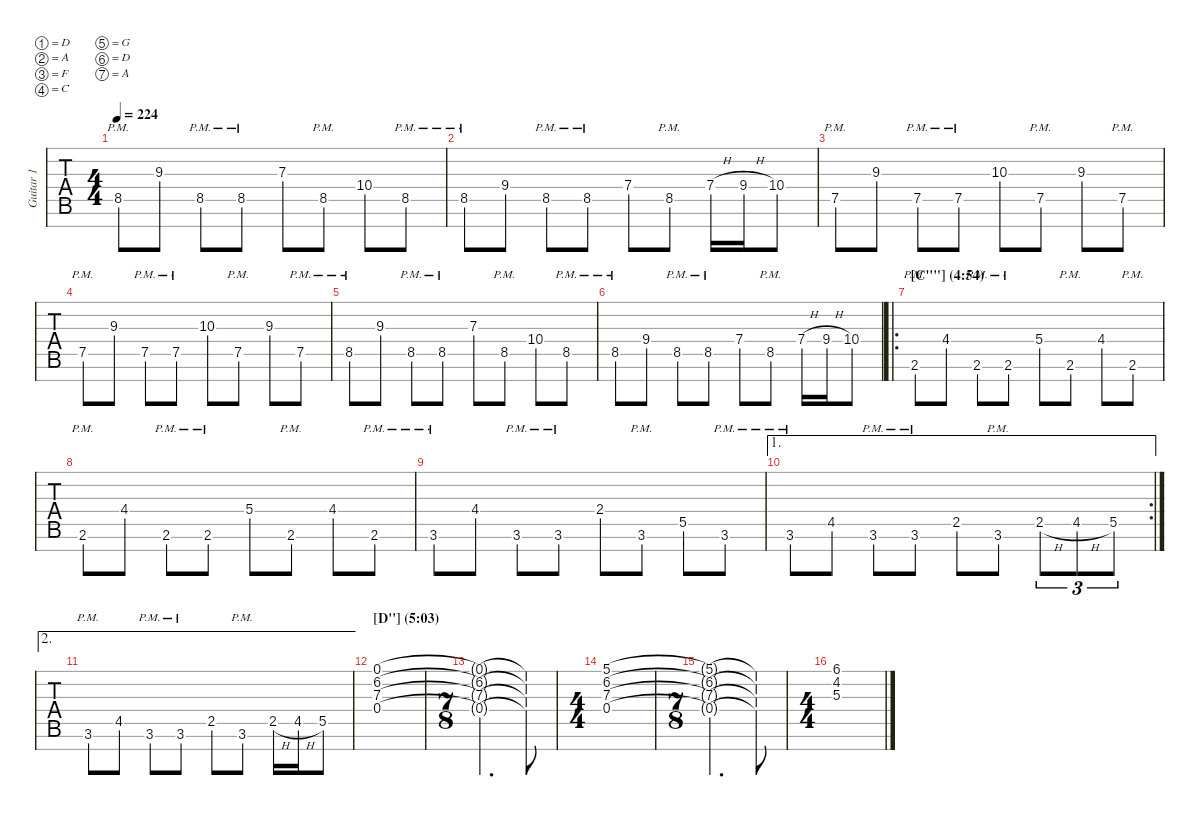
\defaultSystemsLayout 2
\hideDynamics
\bracketExtendMode nobrackets
\multiTrackTrackNamePolicy allsystems
\firstSystemTrackNameMode fullname
\otherSystemsTrackNameMode fullname
\otherSystemsTrackNameOrientation horizontal
\track ("Guitar 1" "Gtr. 1") {instrument distortionguitar}
\staff {tabs}
\tuning (D4 A3 F3 C3 G2 D2 A1)
\ts (4 4)
\scale
1.00245
\tempo 224
\accidentals auto
\clef g2
\ottava regular
\simile none
\ks aminor
8.5{pm}.8{dy f} 9.3.8 8.5{pm}.8 8.5{pm}.8 7.3.8 8.5{pm}.8 10.4.8 8.5{pm}.8 |
\scale
0.99976 8.5{pm}.8 9.4.8 8.5{pm}.8 8.5{pm}.8 7.4.8 8.5{pm}.8 7.4{h}.16 9.4{h}.16 10.4.8 |
\scale
0.999575 7.5{pm}.8 9.3.8 7.5{pm}.8 7.5{pm}.8 10.3.8 7.5{pm}.8 9.3.8 7.5{pm}.8 |
\scale
1.00131 7.5{pm}.8 9.3.8 7.5{pm}.8 7.5{pm}.8 10.3.8 7.5{pm}.8 9.3.8 7.5{pm}.8 |
\scale
1.00131 8.5{pm}.8 9.3.8 8.5{pm}.8 8.5{pm}.8 7.3.8 8.5{pm}.8 10.4.8 8.5{pm}.8 |
\scale
0.997809 8.5{pm}.8 9.4.8 8.5{pm}.8 8.5{pm}.8 7.4.8 8.5{pm}.8 7.4{h}.16 9.4{h}.16 10.4.8 |
\ro
\section ("" "[C''''] (4:54)")
\scale
0.996628 2.6{pm acc #}.8 4.4{acc #}.8 2.6{pm acc #}.8 2.6{pm acc #}.8 5.4.8 2.6{pm acc #}.8 4.4{acc #}.8 2.6{pm acc #}.8 |
\scale
1.00263 2.6{pm acc #}.8 4.4{acc #}.8 2.6{pm acc #}.8 2.6{pm acc #}.8 5.4.8 2.6{pm acc #}.8 4.4{acc #}.8 2.6{pm acc #}.8 |
\scale
1.00263 3.6{pm}.8 4.4{acc #}.8 3.6{pm}.8 3.6{pm}.8 2.4.8 3.6{pm}.8 5.5.8 3.6{pm}.8 |
\ae 1
\rc 2
\scale
0.998109 3.6{pm}.8 4.5{acc #}.8 3.6{pm}.8 3.6{pm}.8 2.5.8 3.6{pm}.8 2.5{h}.8{tu (3 2)} 4.5{h acc #}.8{tu (3 2)} 5.5.8{tu (3 2)} |
\ae 2
3.6{pm}.8 4.5{acc #}.8 3.6{pm}.8 3.6{pm}.8 2.5.8 3.6{pm}.8 2.5{h}.16 4.5{h acc #}.16 5.5.8 |
\section ("" "[D''] (5:03)")
\scale
0.997628 (0.1 6.2 7.3 0.4).1 |
\ts (7 8)
\scale
1.00063 (0.1{t} 6.2{t} 7.3{t} 0.4{t}).2{d} (0.1{t} 6.2{t} 7.3{t} 0.4{t}).8 |
\ts (4 4)
\scale
1.00111 (5.1 6.2 7.3 0.4).1 |
\ts (7 8)
\scale
1.00063 (5.1{t} 6.2{t} 7.3{t} 0.4{t}).2{d} (5.1{t} 6.2{t} 7.3{t} 0.4{t}).8 |
\ts (4 4)
\scale
0.996172 (6.1{acc b} 4.2{acc b} 5.3).1
